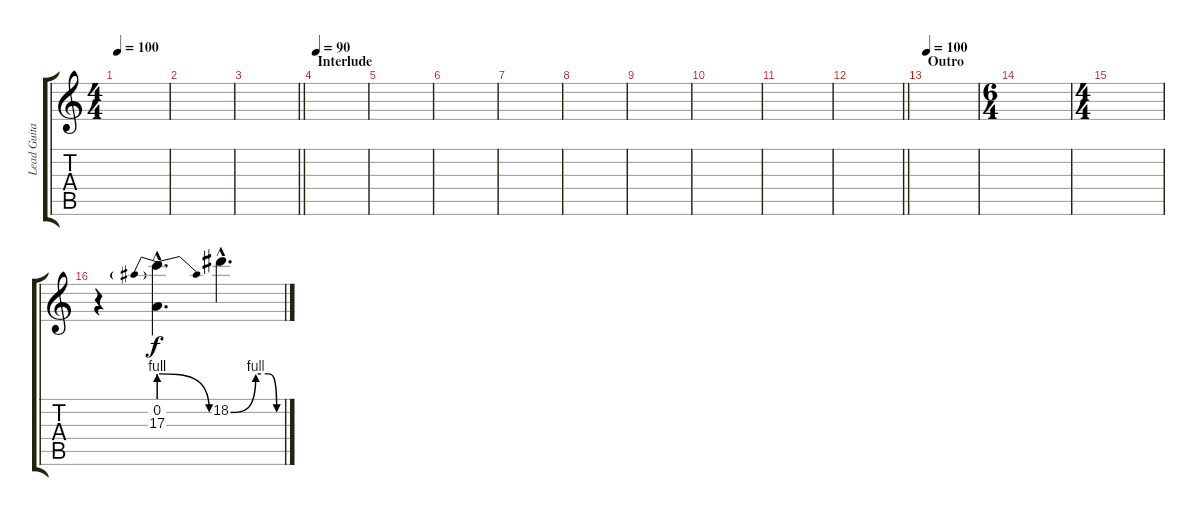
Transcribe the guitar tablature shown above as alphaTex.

\track ("Lead Guitar 2" "Lead Guita") {instrument distortionguitar}
\staff {score tabs}
\tuning (D4 A3 F3 C3 G2 D2) {hide}
\ts (4 4)
\tempo 100
\clef g2
\ks c
|
|
\barLineRight lightlight
|
\section ("" "Interlude")
\tempo 90
|
|
|
|
|
|
|
|
\barLineRight lightlight
|
\section ("" "Outro")
\tempo 100
|
\ts (6 4)
|
\ts (4 4)
|
r.4 (0.2{hac} 17.3{be (prebendrelease 0 4 60 0) hac}).4{d} 18.2{be (custom 0 0 30 4 45 4 55 0 60 0) hac}.4{d}
